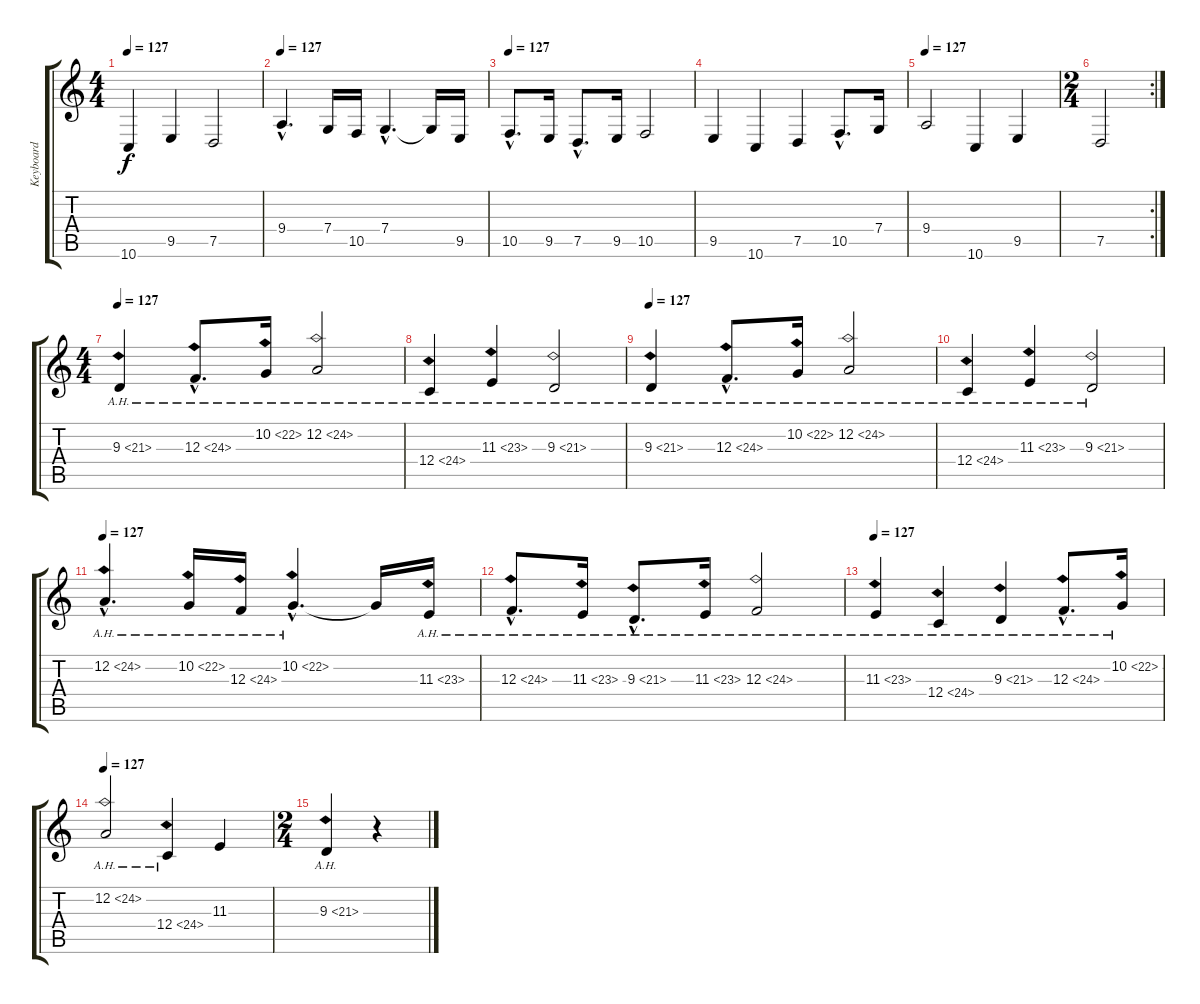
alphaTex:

\track ("Keyboard" "Keyboard") {instrument choiraahs}
\staff {score tabs}
\tuning (D4 A3 F3 C3 G2 D2) {hide}
\ts (4 4)
\tempo 127
\clef g2
\ks c
10.6.4{dy f} 9.5.4 7.5.2 |
\tempo 127
9.4{hac}.4{d} 7.4.16 10.5.16 7.4{hac}.4{d} 7.4{t}.16 9.5.16 |
\tempo 127
10.5{hac}.8{d} 9.5.16 7.5{hac}.8{d} 9.5.16 10.5.2 |
9.5.4 10.6.4 7.5.4 10.5{hac}.8{d} 7.4.16 |
\tempo 127
9.4.2 10.6.4 9.5.4 |
\rc 2
\ts (2 4)
7.5.2 |
\ts (4 4)
\tempo 127
9.3{ah 12}.4{volume 9 instrument flute} 12.3{ah 12 hac}.8{d} 10.2{ah 12}.16 12.2{ah 12}.2 |
12.4{ah 12}.4 11.3{ah 12}.4 9.3{ah 12}.2 |
\tempo 127
9.3{ah 12}.4{instrument flute} 12.3{ah 12 hac}.8{d} 10.2{ah 12}.16 12.2{ah 12}.2 |
12.4{ah 12}.4 11.3{ah 12}.4 9.3{ah 12}.2 |
\tempo 127
12.2{ah 12 hac}.4{d} 10.2{ah 12}.16 12.3{ah 12}.16 10.2{ah 12 hac}.4{d} 10.2{t}.16 11.3{ah 12}.16 |
12.3{ah 12 hac}.8{d} 11.3{ah 12}.16 9.3{ah 12 hac}.8{d} 11.3{ah 12}.16 12.3{ah 12}.2 |
\tempo 127
11.3{ah 12}.4 12.4{ah 12}.4 9.3{ah 12}.4 12.3{ah 12 hac}.8{d} 10.2{ah 12}.16 |
\tempo 127
12.2{ah 12}.2 12.4{ah 12}.4 11.3.4 |
\ts (2 4)
9.3{ah 12}.4 r.4
